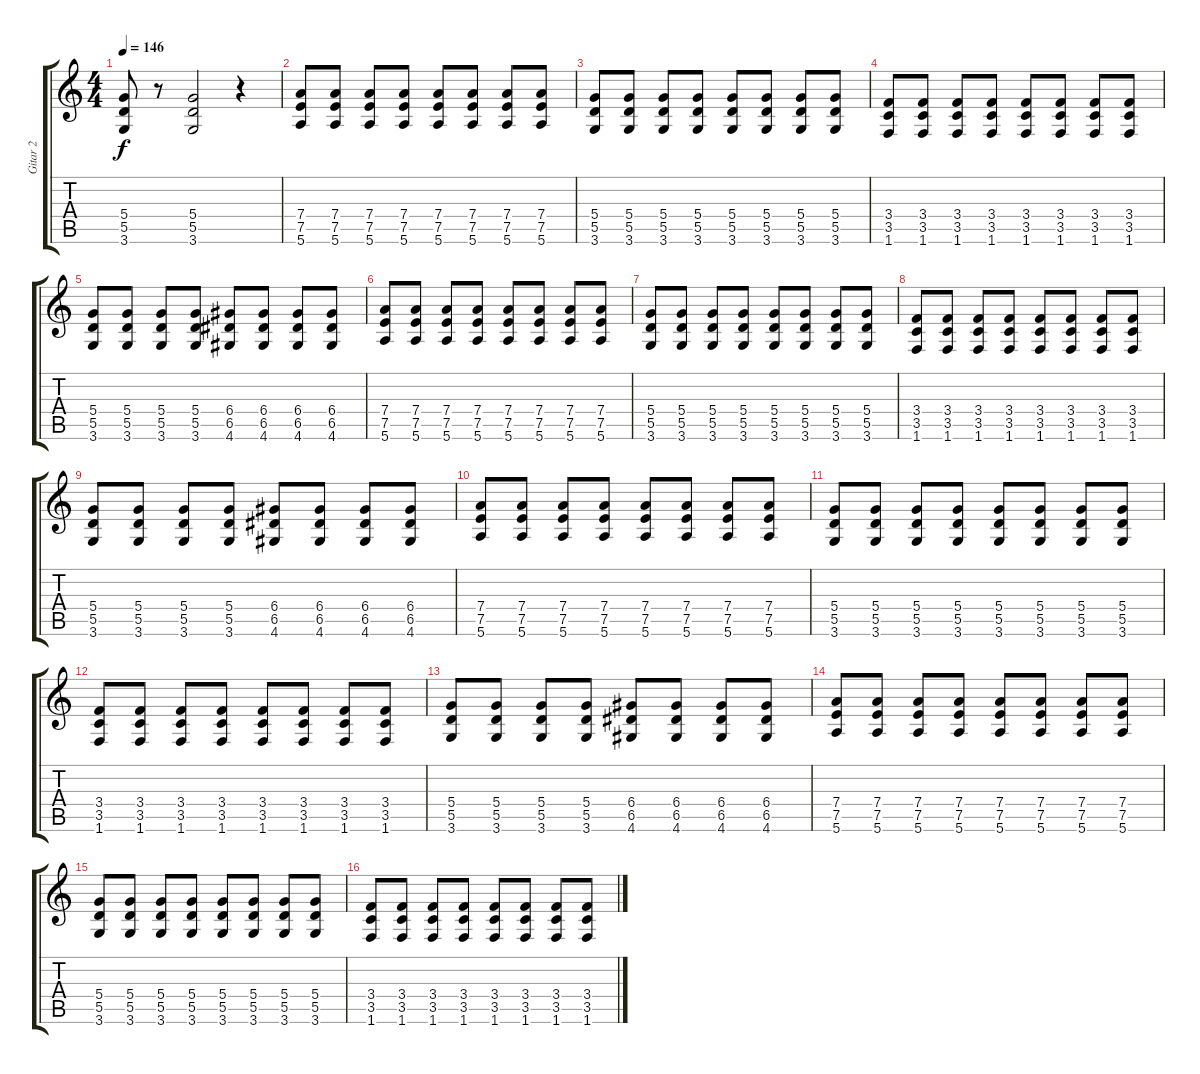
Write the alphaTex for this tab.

\track ("Gitar 2" "Gitar 2") {instrument overdrivenguitar}
\staff {score tabs}
\tuning (E4 B3 G3 D3 A2 E2) {hide}
\ts (4 4)
\tempo 146
\clef g2
\ks c
(5.4 5.5 3.6).8{dy f} r.8 (5.4 5.5 3.6).2 r.4 |
(7.4 7.5 5.6).8 (7.4 7.5 5.6).8 (7.4 7.5 5.6).8 (7.4 7.5 5.6).8 (7.4 7.5 5.6).8 (7.4 7.5 5.6).8 (7.4 7.5 5.6).8 (7.4 7.5 5.6).8 |
(5.4 5.5 3.6).8 (5.4 5.5 3.6).8 (5.4 5.5 3.6).8 (5.4 5.5 3.6).8 (5.4 5.5 3.6).8 (5.4 5.5 3.6).8 (5.4 5.5 3.6).8 (5.4 5.5 3.6).8 |
(3.4 3.5 1.6).8 (3.4 3.5 1.6).8 (3.4 3.5 1.6).8 (3.4 3.5 1.6).8 (3.4 3.5 1.6).8 (3.4 3.5 1.6).8 (3.4 3.5 1.6).8 (3.4 3.5 1.6).8 |
(5.4 5.5 3.6).8 (5.4 5.5 3.6).8 (5.4 5.5 3.6).8 (5.4 5.5 3.6).8 (6.4 6.5 4.6).8 (6.4 6.5 4.6).8 (6.4 6.5 4.6).8 (6.4 6.5 4.6).8 |
(7.4 7.5 5.6).8 (7.4 7.5 5.6).8 (7.4 7.5 5.6).8 (7.4 7.5 5.6).8 (7.4 7.5 5.6).8 (7.4 7.5 5.6).8 (7.4 7.5 5.6).8 (7.4 7.5 5.6).8 |
(5.4 5.5 3.6).8 (5.4 5.5 3.6).8 (5.4 5.5 3.6).8 (5.4 5.5 3.6).8 (5.4 5.5 3.6).8 (5.4 5.5 3.6).8 (5.4 5.5 3.6).8 (5.4 5.5 3.6).8 |
(3.4 3.5 1.6).8 (3.4 3.5 1.6).8 (3.4 3.5 1.6).8 (3.4 3.5 1.6).8 (3.4 3.5 1.6).8 (3.4 3.5 1.6).8 (3.4 3.5 1.6).8 (3.4 3.5 1.6).8 |
(5.4 5.5 3.6).8 (5.4 5.5 3.6).8 (5.4 5.5 3.6).8 (5.4 5.5 3.6).8 (6.4 6.5 4.6).8 (6.4 6.5 4.6).8 (6.4 6.5 4.6).8 (6.4 6.5 4.6).8 |
(7.4 7.5 5.6).8 (7.4 7.5 5.6).8 (7.4 7.5 5.6).8 (7.4 7.5 5.6).8 (7.4 7.5 5.6).8 (7.4 7.5 5.6).8 (7.4 7.5 5.6).8 (7.4 7.5 5.6).8 |
(5.4 5.5 3.6).8 (5.4 5.5 3.6).8 (5.4 5.5 3.6).8 (5.4 5.5 3.6).8 (5.4 5.5 3.6).8 (5.4 5.5 3.6).8 (5.4 5.5 3.6).8 (5.4 5.5 3.6).8 |
(3.4 3.5 1.6).8 (3.4 3.5 1.6).8 (3.4 3.5 1.6).8 (3.4 3.5 1.6).8 (3.4 3.5 1.6).8 (3.4 3.5 1.6).8 (3.4 3.5 1.6).8 (3.4 3.5 1.6).8 |
(5.4 5.5 3.6).8 (5.4 5.5 3.6).8 (5.4 5.5 3.6).8 (5.4 5.5 3.6).8 (6.4 6.5 4.6).8 (6.4 6.5 4.6).8 (6.4 6.5 4.6).8 (6.4 6.5 4.6).8 |
(7.4 7.5 5.6).8 (7.4 7.5 5.6).8 (7.4 7.5 5.6).8 (7.4 7.5 5.6).8 (7.4 7.5 5.6).8 (7.4 7.5 5.6).8 (7.4 7.5 5.6).8 (7.4 7.5 5.6).8 |
(5.4 5.5 3.6).8 (5.4 5.5 3.6).8 (5.4 5.5 3.6).8 (5.4 5.5 3.6).8 (5.4 5.5 3.6).8 (5.4 5.5 3.6).8 (5.4 5.5 3.6).8 (5.4 5.5 3.6).8 |
(3.4 3.5 1.6).8 (3.4 3.5 1.6).8 (3.4 3.5 1.6).8 (3.4 3.5 1.6).8 (3.4 3.5 1.6).8 (3.4 3.5 1.6).8 (3.4 3.5 1.6).8 (3.4 3.5 1.6).8
